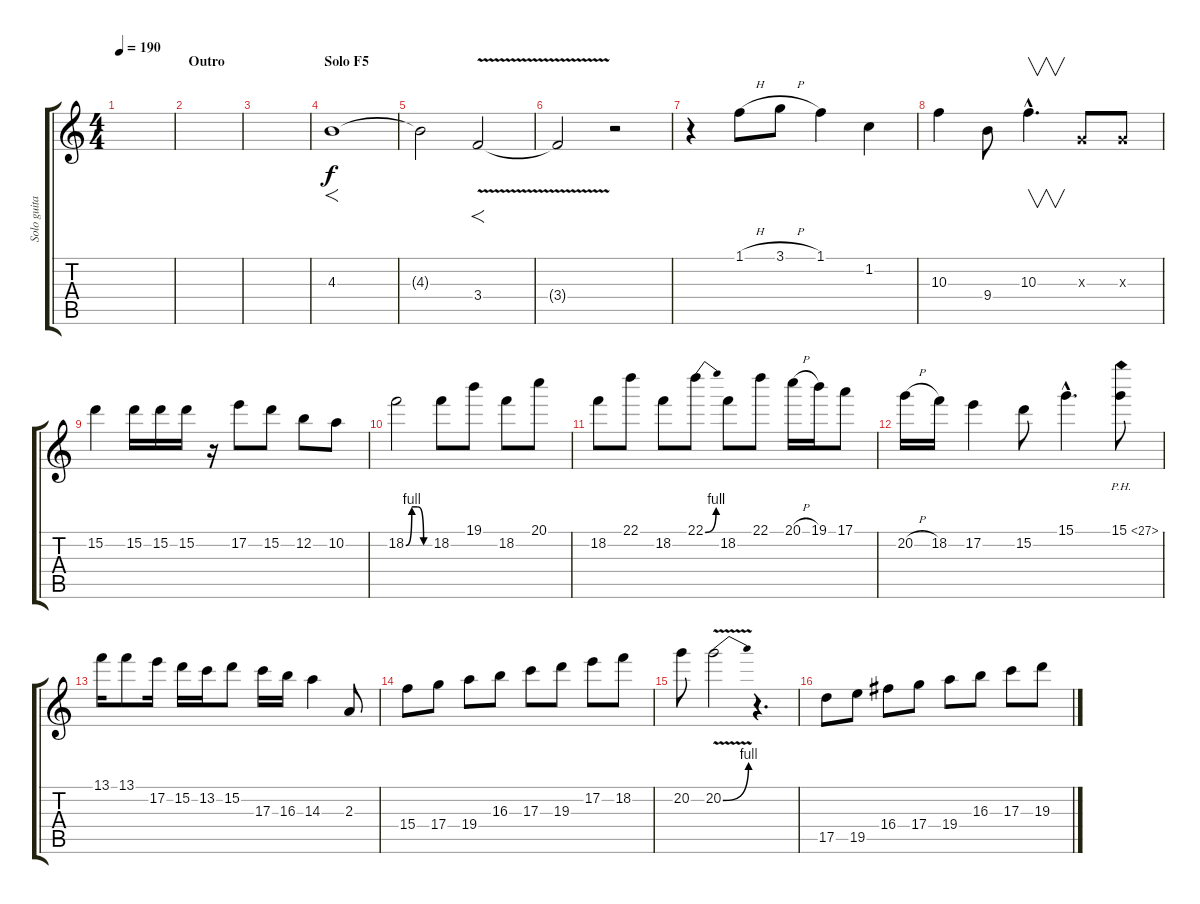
\track ("Solo guitar" "Solo guita") {instrument overdrivenguitar}
\staff {score tabs}
\tuning (E4 B3 G3 D3 A2 E2) {hide}
\ts (4 4)
\tempo 190
\clef g2
\ks c
|
\section ("" "Outro")
|
|
\section ("" "Solo F5")
4.3.1{f} |
4.3{t}.2 3.4{v}.2{f} |
3.4{t}.2 r.2 |
r.4 1.1{h}.8 3.1{h}.8 1.1.4 1.2.4 |
10.3.4{volume 16} 9.4.8 10.3{hac}.4{v d} 0.3{x}.8 0.3{x}.8 |
15.2.4 15.2.16 15.2.16 15.2.16 r.16 17.2.8 15.2.8 12.2.8 10.2.8 |
18.2{be (custom 0 0 15 4 30 4 45 0 60 0)}.2 18.2.8 19.1.8 18.2.8 20.1.8 |
18.2.8 22.1.8 18.2.8 22.1{be (bend 0 0 60 4)}.8 18.2.8 22.1.8 20.1{h}.16 19.1.16 17.1.8 |
20.2{h}.16 18.2.16 17.2.4 15.2.8 15.1{hac}.4{d} 15.1{ph 12}.8 |
13.1.16 13.1.8 17.2.16 15.2.16 13.2.16 15.2.8 17.3.16 16.3.16 14.3.4 2.3.8 |
15.4.8 17.4.8 19.4.8 16.3.8 17.3.8 19.3.8 17.2.8 18.2.8 |
20.2.8 20.2{be (bend 0 0 60 4) v}.2 r.4{d} |
17.5.8 19.5.8 16.4.8 17.4.8 19.4.8 16.3.8 17.3.8 19.3.8
